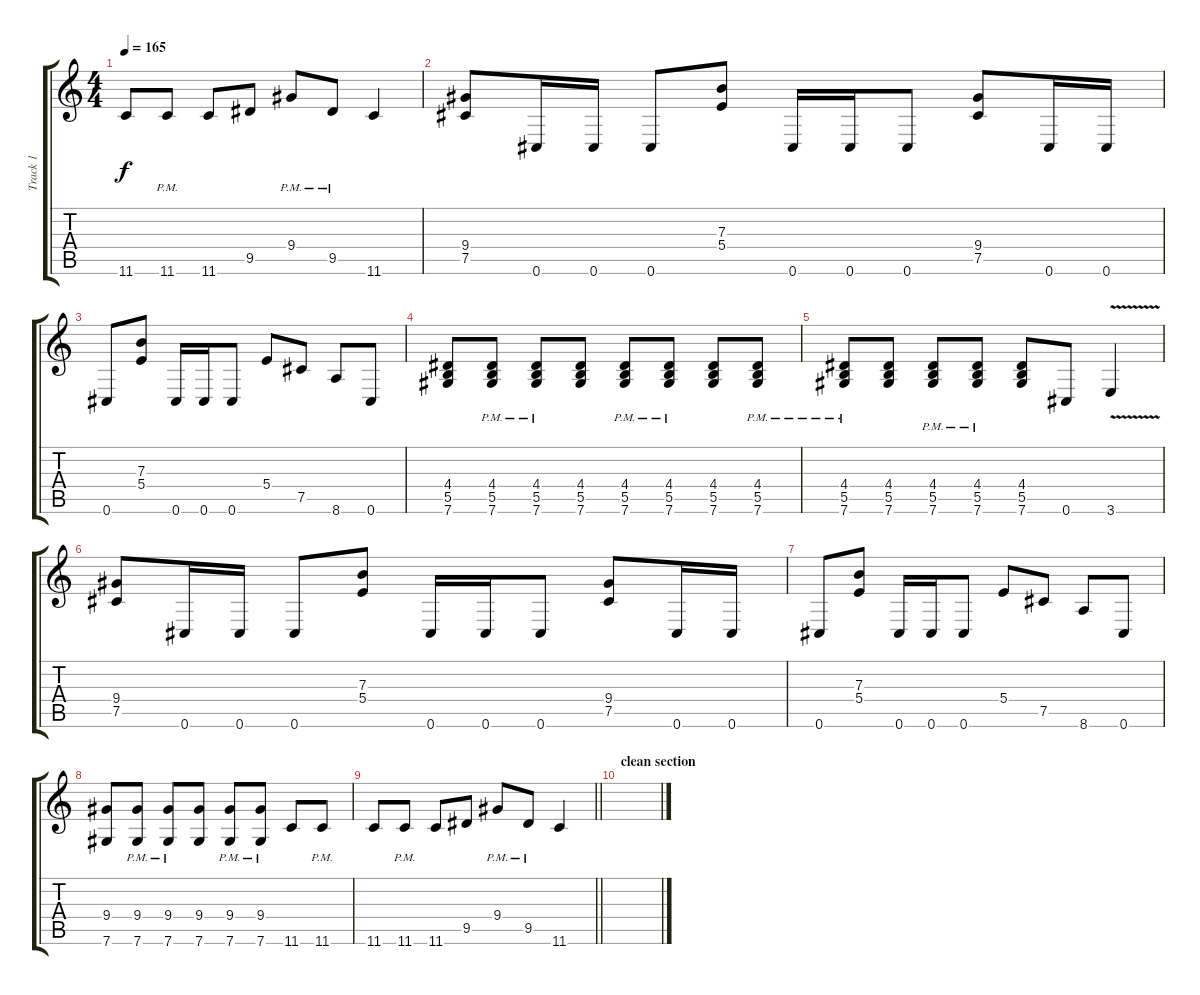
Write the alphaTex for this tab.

\track ("Track 1" "Track 1") {instrument overdrivenguitar}
\staff {score tabs}
\tuning (Db4 Ab3 E3 B2 Gb2 Db2) {hide}
\ts (4 4)
\tempo 165
\clef g2
\ks c
11.6.8{dy f} 11.6{pm}.8 11.6.8 9.5.8 9.4{pm}.8 9.5{pm}.8 11.6.4 |
(9.4 7.5).8 0.6.16 0.6.16 0.6.8 (7.3 5.4).8 0.6.16 0.6.16 0.6.8 (9.4 7.5).8 0.6.16 0.6.16 |
0.6.8 (7.3 5.4).8 0.6.16 0.6.16 0.6.8 5.4.8 7.5.8 8.6.8 0.6.8 |
(4.4 5.5 7.6).8 (4.4{pm} 5.5{pm} 7.6{pm}).8 (4.4{pm} 5.5{pm} 7.6{pm}).8 (4.4 5.5 7.6).8 (4.4{pm} 5.5{pm} 7.6{pm}).8 (4.4{pm} 5.5{pm} 7.6{pm}).8 (4.4 5.5 7.6).8 (4.4{pm} 5.5{pm} 7.6{pm}).8 |
(4.4{pm} 5.5{pm} 7.6{pm}).8 (4.4 5.5 7.6).8 (4.4{pm} 5.5{pm} 7.6{pm}).8 (4.4{pm} 5.5{pm} 7.6{pm}).8 (4.4 5.5 7.6).8 0.6.8 3.6{v}.4 |
(9.4 7.5).8 0.6.16 0.6.16 0.6.8 (7.3 5.4).8 0.6.16 0.6.16 0.6.8 (9.4 7.5).8 0.6.16 0.6.16 |
0.6.8 (7.3 5.4).8 0.6.16 0.6.16 0.6.8 5.4.8 7.5.8 8.6.8 0.6.8 |
(9.4 7.6).8 (9.4{pm} 7.6{pm}).8 (9.4{pm} 7.6{pm}).8 (9.4 7.6).8 (9.4{pm} 7.6{pm}).8 (9.4 7.6{pm}).8 11.6.8 11.6{pm}.8 |
\barLineRight lightlight
11.6.8 11.6{pm}.8 11.6.8 9.5.8 9.4{pm}.8 9.5{pm}.8 11.6.4 |
\section ("" "clean section")
